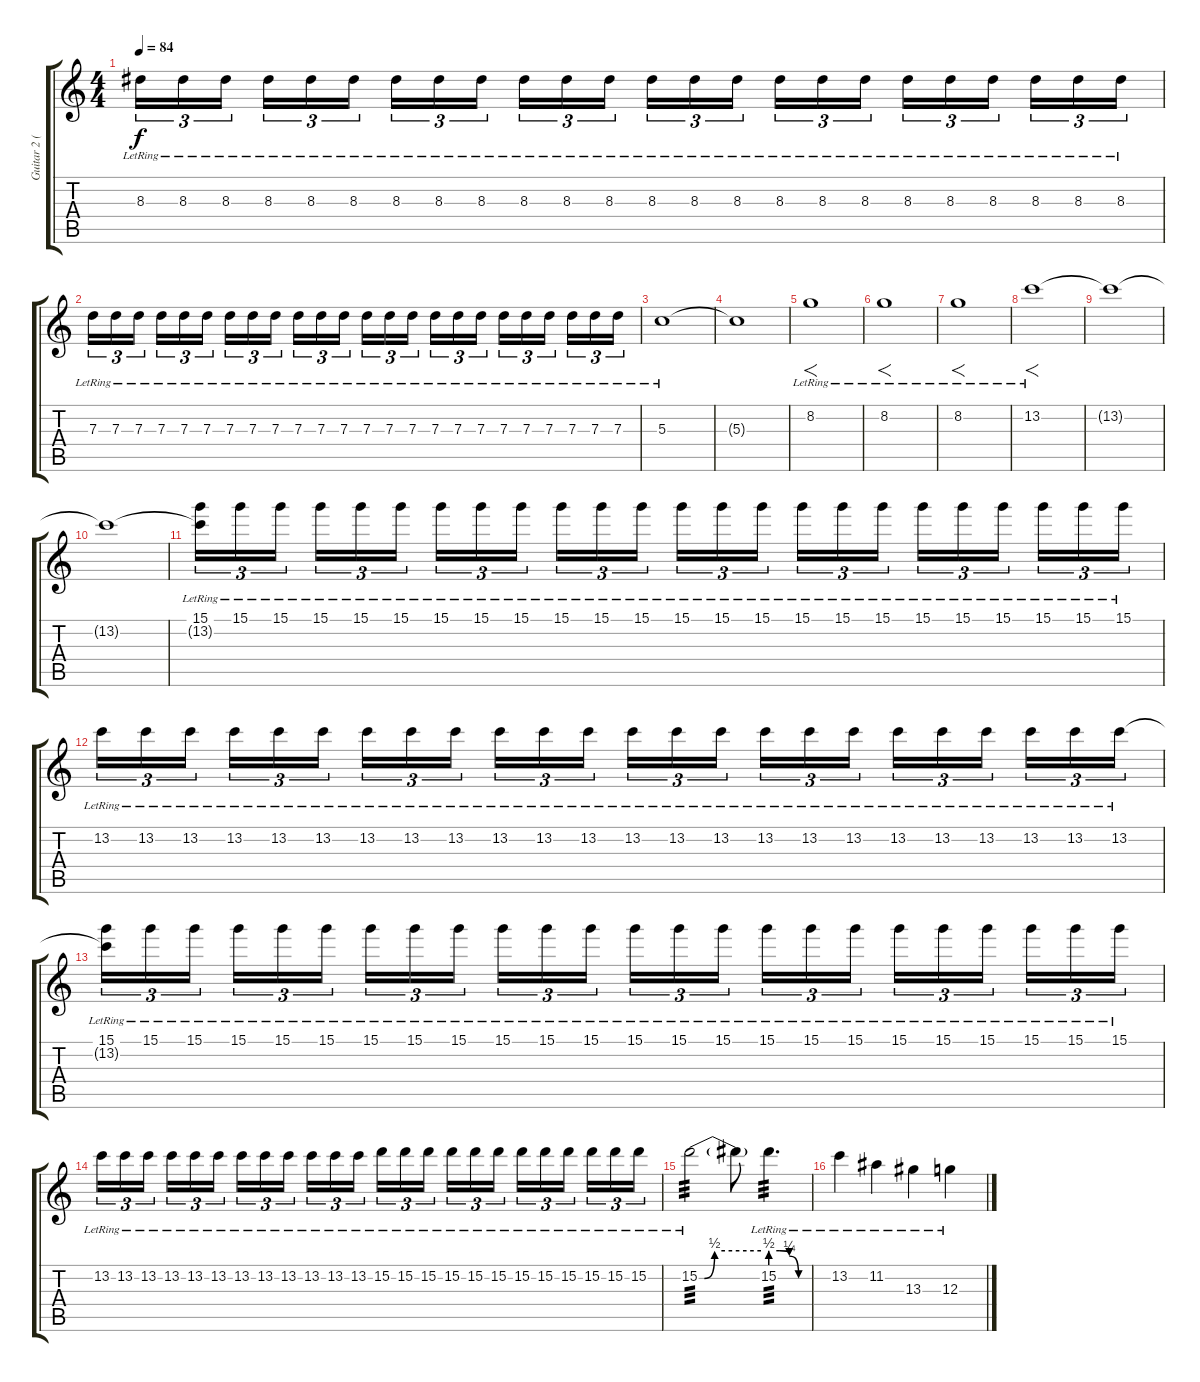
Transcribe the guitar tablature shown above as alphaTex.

\track ("Guitar 2 (Clean w/ Delay)" "Guitar 2 (") {instrument electricguitarjazz}
\staff {score tabs}
\tuning (E4 B3 G3 D3 A2 E2) {hide}
\ts (4 4)
\tempo 84
\clef g2
\ks c
8.3{lr}.16{tu (3 2) dy f} 8.3{lr}.16{tu (3 2)} 8.3{lr}.16{tu (3 2) beam splitsecondary} 8.3{lr}.16{tu (3 2)} 8.3{lr}.16{tu (3 2)} 8.3{lr}.16{tu (3 2)} 8.3{lr}.16{tu (3 2)} 8.3{lr}.16{tu (3 2)} 8.3{lr}.16{tu (3 2) beam splitsecondary} 8.3{lr}.16{tu (3 2)} 8.3{lr}.16{tu (3 2)} 8.3{lr}.16{tu (3 2)} 8.3{lr}.16{tu (3 2)} 8.3{lr}.16{tu (3 2)} 8.3{lr}.16{tu (3 2) beam splitsecondary} 8.3{lr}.16{tu (3 2)} 8.3{lr}.16{tu (3 2)} 8.3{lr}.16{tu (3 2)} 8.3{lr}.16{tu (3 2)} 8.3{lr}.16{tu (3 2)} 8.3{lr}.16{tu (3 2) beam splitsecondary} 8.3{lr}.16{tu (3 2)} 8.3{lr}.16{tu (3 2)} 8.3{lr}.16{tu (3 2)} |
7.3{lr}.16{tu (3 2)} 7.3{lr}.16{tu (3 2)} 7.3{lr}.16{tu (3 2) beam splitsecondary} 7.3{lr}.16{tu (3 2)} 7.3{lr}.16{tu (3 2)} 7.3{lr}.16{tu (3 2)} 7.3{lr}.16{tu (3 2)} 7.3{lr}.16{tu (3 2)} 7.3{lr}.16{tu (3 2) beam splitsecondary} 7.3{lr}.16{tu (3 2)} 7.3{lr}.16{tu (3 2)} 7.3{lr}.16{tu (3 2)} 7.3{lr}.16{tu (3 2)} 7.3{lr}.16{tu (3 2)} 7.3{lr}.16{tu (3 2) beam splitsecondary} 7.3{lr}.16{tu (3 2)} 7.3{lr}.16{tu (3 2)} 7.3{lr}.16{tu (3 2)} 7.3{lr}.16{tu (3 2)} 7.3{lr}.16{tu (3 2)} 7.3{lr}.16{tu (3 2) beam splitsecondary} 7.3{lr}.16{tu (3 2)} 7.3{lr}.16{tu (3 2)} 7.3{lr}.16{tu (3 2)} |
5.3{lr}.1 |
5.3{t}.1 |
8.2{lr}.1{f} |
8.2{lr}.1{f} |
8.2{lr}.1{f} |
13.2{lr}.1{f} |
13.2{t}.1 |
13.2{t}.1{volume 0} |
(15.1{lr} 13.2{t}).16{tu (3 2) volume 6} 15.1{lr}.16{tu (3 2)} 15.1{lr}.16{tu (3 2) beam splitsecondary} 15.1{lr}.16{tu (3 2)} 15.1{lr}.16{tu (3 2)} 15.1{lr}.16{tu (3 2)} 15.1{lr}.16{tu (3 2)} 15.1{lr}.16{tu (3 2)} 15.1{lr}.16{tu (3 2) beam splitsecondary} 15.1{lr}.16{tu (3 2)} 15.1{lr}.16{tu (3 2)} 15.1{lr}.16{tu (3 2)} 15.1{lr}.16{tu (3 2) volume 0} 15.1{lr}.16{tu (3 2)} 15.1{lr}.16{tu (3 2) beam splitsecondary} 15.1{lr}.16{tu (3 2)} 15.1{lr}.16{tu (3 2)} 15.1{lr}.16{tu (3 2)} 15.1{lr}.16{tu (3 2)} 15.1{lr}.16{tu (3 2)} 15.1{lr}.16{tu (3 2) beam splitsecondary} 15.1{lr}.16{tu (3 2)} 15.1{lr}.16{tu (3 2)} 15.1{lr}.16{tu (3 2)} |
13.2{lr}.16{tu (3 2) volume 6} 13.2{lr}.16{tu (3 2)} 13.2{lr}.16{tu (3 2) beam splitsecondary} 13.2{lr}.16{tu (3 2)} 13.2{lr}.16{tu (3 2)} 13.2{lr}.16{tu (3 2)} 13.2{lr}.16{tu (3 2)} 13.2{lr}.16{tu (3 2)} 13.2{lr}.16{tu (3 2) beam splitsecondary} 13.2{lr}.16{tu (3 2)} 13.2{lr}.16{tu (3 2)} 13.2{lr}.16{tu (3 2)} 13.2{lr}.16{tu (3 2) volume 0} 13.2{lr}.16{tu (3 2)} 13.2{lr}.16{tu (3 2) beam splitsecondary} 13.2{lr}.16{tu (3 2)} 13.2{lr}.16{tu (3 2)} 13.2{lr}.16{tu (3 2)} 13.2{lr}.16{tu (3 2)} 13.2{lr}.16{tu (3 2)} 13.2{lr}.16{tu (3 2) beam splitsecondary} 13.2{lr}.16{tu (3 2)} 13.2{lr}.16{tu (3 2)} 13.2{lr}.16{tu (3 2)} |
(15.1{lr} 13.2{t}).16{tu (3 2) volume 6} 15.1{lr}.16{tu (3 2)} 15.1{lr}.16{tu (3 2) beam splitsecondary} 15.1{lr}.16{tu (3 2)} 15.1{lr}.16{tu (3 2)} 15.1{lr}.16{tu (3 2)} 15.1{lr}.16{tu (3 2)} 15.1{lr}.16{tu (3 2)} 15.1{lr}.16{tu (3 2) beam splitsecondary} 15.1{lr}.16{tu (3 2)} 15.1{lr}.16{tu (3 2)} 15.1{lr}.16{tu (3 2)} 15.1{lr}.16{tu (3 2) volume 0} 15.1{lr}.16{tu (3 2)} 15.1{lr}.16{tu (3 2) beam splitsecondary} 15.1{lr}.16{tu (3 2)} 15.1{lr}.16{tu (3 2)} 15.1{lr}.16{tu (3 2)} 15.1{lr}.16{tu (3 2)} 15.1{lr}.16{tu (3 2)} 15.1{lr}.16{tu (3 2) beam splitsecondary} 15.1{lr}.16{tu (3 2)} 15.1{lr}.16{tu (3 2)} 15.1{lr}.16{tu (3 2)} |
13.2{lr}.16{tu (3 2) volume 6} 13.2{lr}.16{tu (3 2)} 13.2{lr}.16{tu (3 2) beam splitsecondary} 13.2{lr}.16{tu (3 2)} 13.2{lr}.16{tu (3 2)} 13.2{lr}.16{tu (3 2)} 13.2{lr}.16{tu (3 2)} 13.2{lr}.16{tu (3 2)} 13.2{lr}.16{tu (3 2) beam splitsecondary} 13.2{lr}.16{tu (3 2)} 13.2{lr}.16{tu (3 2)} 13.2{lr}.16{tu (3 2)} 15.2{lr}.16{tu (3 2)} 15.2{lr}.16{tu (3 2)} 15.2{lr}.16{tu (3 2) beam splitsecondary} 15.2{lr}.16{tu (3 2)} 15.2{lr}.16{tu (3 2)} 15.2{lr}.16{tu (3 2)} 15.2{lr}.16{tu (3 2)} 15.2{lr}.16{tu (3 2)} 15.2{lr}.16{tu (3 2) beam splitsecondary} 15.2{lr}.16{tu (3 2)} 15.2{lr}.16{tu (3 2)} 15.2{lr}.16{tu (3 2)} |
15.2{be (custom 0 0 5 0 15 2 60 2) lr}.2{tp 3} 15.2{t}.8 15.2{be (custom 0 2 15 2 30 1 45 0 60 0) lr}.4{d tp 3} |
13.2{lr}.4 11.2{lr}.4 13.3{lr}.4 12.3{lr}.4
